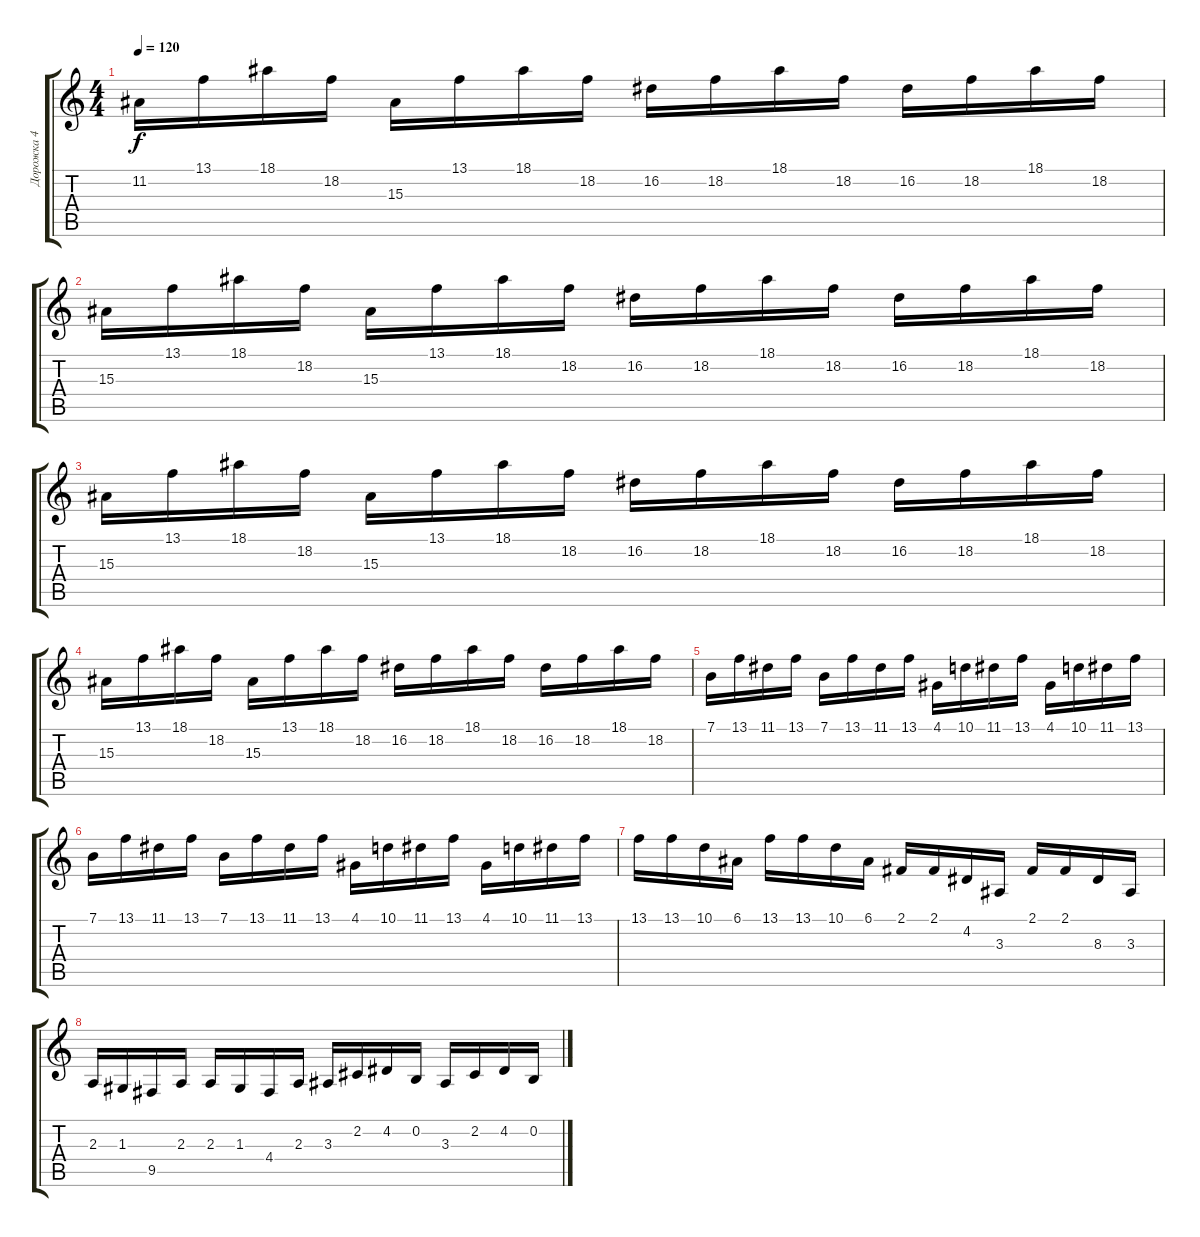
\track ("Дорожка 4" "Дорожка 4") {instrument flute}
\staff {score tabs}
\tuning (E4 B3 G3 D3 A2 E2) {hide}
\ts (4 4)
\tempo 120
\clef g2
\ks c
11.2.16{dy f} 13.1.16 18.1.16 18.2.16 15.3.16 13.1.16 18.1.16 18.2.16 16.2.16 18.2.16 18.1.16 18.2.16 16.2.16 18.2.16 18.1.16 18.2.16 |
15.3.16 13.1.16 18.1.16 18.2.16 15.3.16 13.1.16 18.1.16 18.2.16 16.2.16 18.2.16 18.1.16 18.2.16 16.2.16 18.2.16 18.1.16 18.2.16 |
15.3.16 13.1.16 18.1.16 18.2.16 15.3.16 13.1.16 18.1.16 18.2.16 16.2.16 18.2.16 18.1.16 18.2.16 16.2.16 18.2.16 18.1.16 18.2.16 |
15.3.16 13.1.16 18.1.16 18.2.16 15.3.16 13.1.16 18.1.16 18.2.16 16.2.16 18.2.16 18.1.16 18.2.16 16.2.16 18.2.16 18.1.16 18.2.16 |
7.1.16 13.1.16 11.1.16 13.1.16 7.1.16 13.1.16 11.1.16 13.1.16 4.1.16 10.1.16 11.1.16 13.1.16 4.1.16 10.1.16 11.1.16 13.1.16 |
7.1.16 13.1.16 11.1.16 13.1.16 7.1.16 13.1.16 11.1.16 13.1.16 4.1.16 10.1.16 11.1.16 13.1.16 4.1.16 10.1.16 11.1.16 13.1.16 |
13.1.16 13.1.16 10.1.16 6.1.16 13.1.16 13.1.16 10.1.16 6.1.16 2.1.16 2.1.16 4.2.16 3.3.16 2.1.16 2.1.16 8.3.16 3.3.16 |
2.3.16 1.3.16 9.5.16 2.3.16 2.3.16 1.3.16 4.4.16 2.3.16 3.3.16 2.2.16 4.2.16 0.2.16 3.3.16 2.2.16 4.2.16 0.2.16
